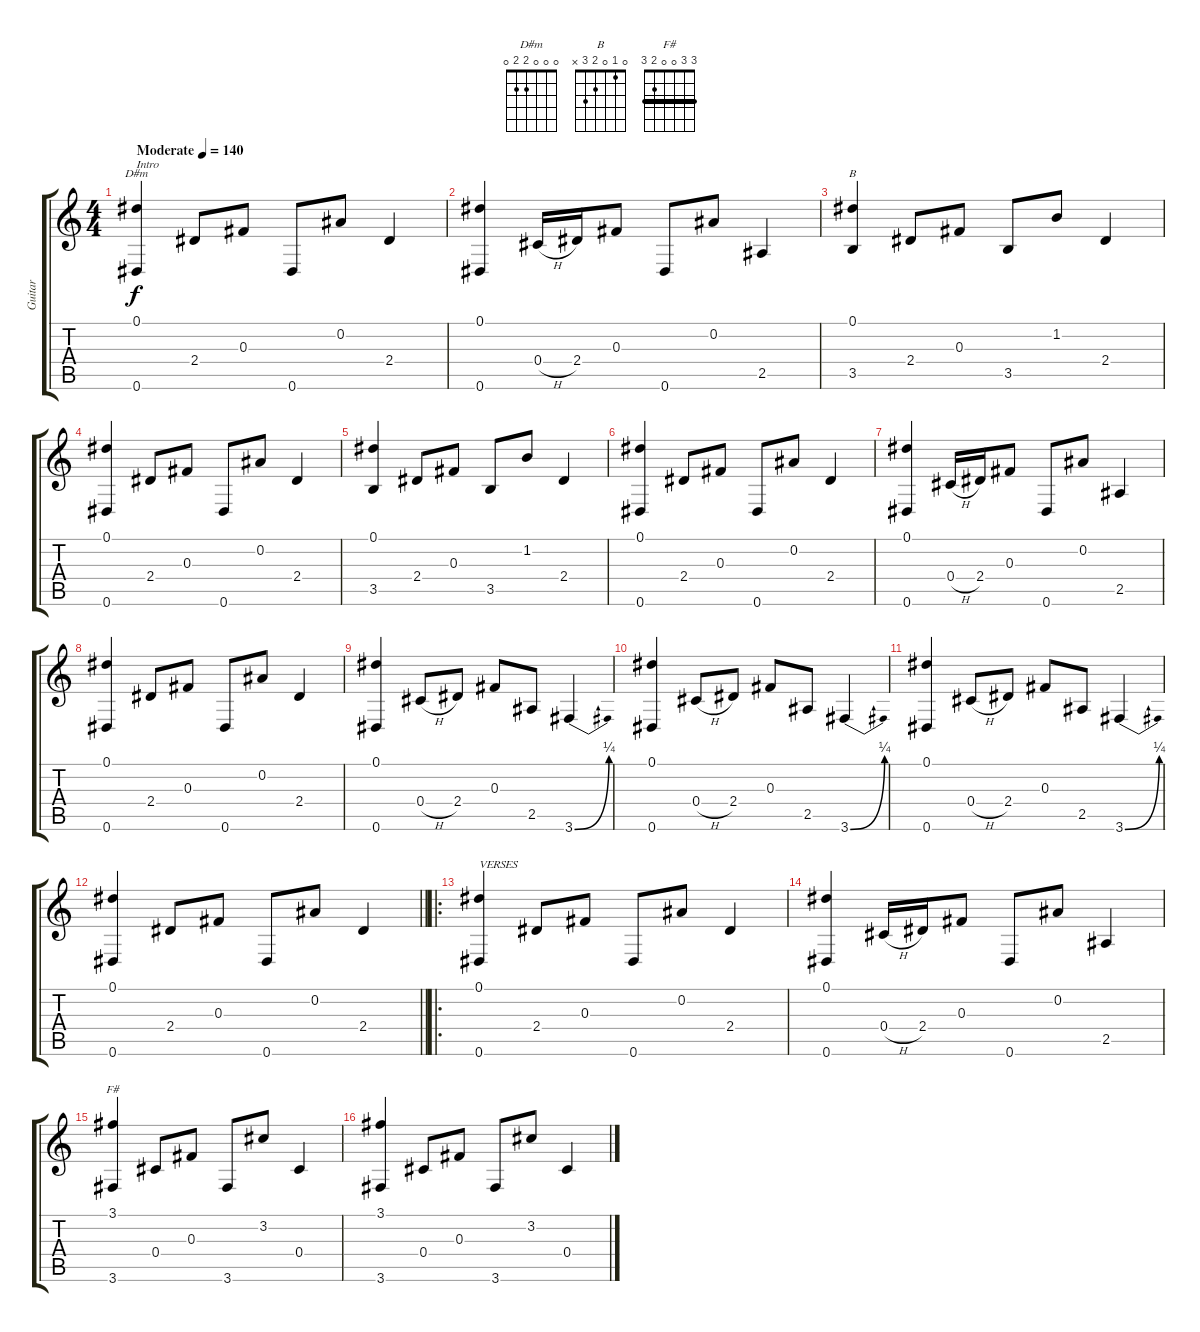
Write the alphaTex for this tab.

\track ("Guitar" "Guitar") {instrument acousticguitarsteel}
\staff {score tabs}
\tuning (Eb4 Bb3 Gb3 Db3 Ab2 Eb2) {hide}
\chord ("D#m" 0 0 0 2 2 0)
\chord ("B" 0 1 0 2 3 x)
\chord ("F#" 3 3 0 0 2 3) {barre 3}
\ts (4 4)
\tempo (140 "Moderate")
\clef g2
\ks c
(0.1 0.6).4{ch "D#m" txt "Intro" dy f instrument acousticguitarsteel} 2.4.8 0.3.8 0.6.8 0.2.8 2.4.4 |
(0.1 0.6).4 0.4{h}.16 2.4.16 0.3.8 0.6.8 0.2.8 2.5.4 |
(0.1 3.5).4{ch "B"} 2.4.8 0.3.8 3.5.8 1.2.8 2.4.4 |
(0.1 0.6).4 2.4.8 0.3.8 0.6.8 0.2.8 2.4.4 |
(0.1 3.5).4 2.4.8 0.3.8 3.5.8 1.2.8 2.4.4 |
(0.1 0.6).4 2.4.8 0.3.8 0.6.8 0.2.8 2.4.4 |
(0.1 0.6).4 0.4{h}.16 2.4.16 0.3.8 0.6.8 0.2.8 2.5.4 |
(0.1 0.6).4 2.4.8 0.3.8 0.6.8 0.2.8 2.4.4 |
(0.1 0.6).4 0.4{h}.8 2.4.8 0.3.8 2.5.8 3.6{be (bend 0 0 60 1)}.4 |
(0.1 0.6).4 0.4{h}.8 2.4.8 0.3.8 2.5.8 3.6{be (bend 0 0 60 1)}.4 |
(0.1 0.6).4 0.4{h}.8 2.4.8 0.3.8 2.5.8 3.6{be (bend 0 0 60 1)}.4 |
\barLineRight lightlight
(0.1 0.6).4 2.4.8 0.3.8 0.6.8 0.2.8 2.4.4 |
\ro
(0.1 0.6).4{txt "VERSES"} 2.4.8 0.3.8 0.6.8 0.2.8 2.4.4 |
(0.1 0.6).4 0.4{h}.16 2.4.16 0.3.8 0.6.8 0.2.8 2.5.4 |
(3.1 3.6).4{ch "F#"} 0.4.8 0.3.8 3.6.8 3.2.8 0.4.4 |
(3.1 3.6).4 0.4.8 0.3.8 3.6.8 3.2.8 0.4.4
